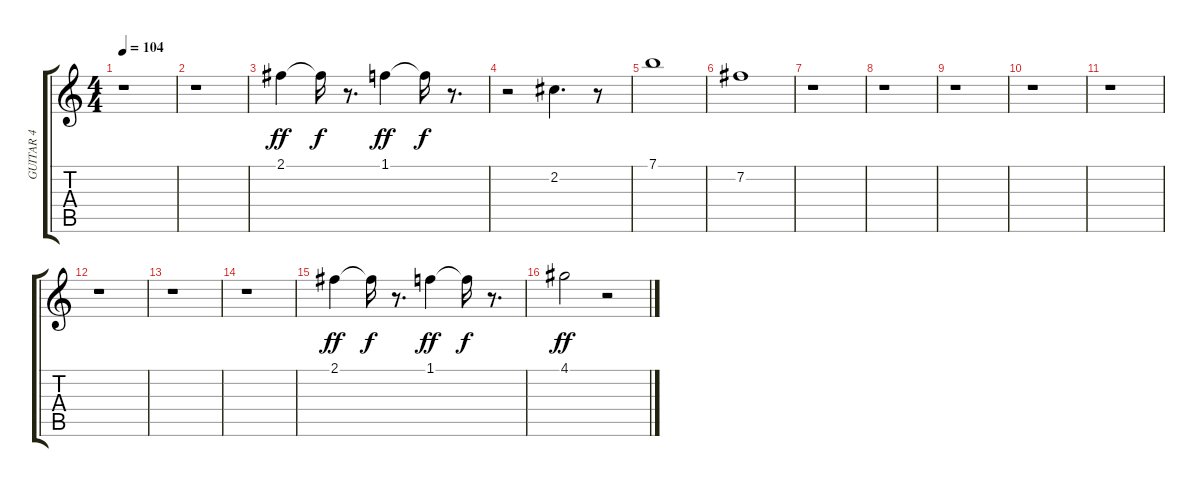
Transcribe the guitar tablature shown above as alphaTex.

\track ("GUITAR 4" "GUITAR 4") {instrument overdrivenguitar}
\staff {score tabs}
\tuning (E4 B3 G3 D3 A2 E2) {hide}
\ts (4 4)
\tempo 104
\clef g2
\ks c
r.1{dy ff} |
r.1 |
2.1.4 2.1{t}.16{dy f} r.8{d} 1.1.4{dy ff volume 0} 1.1{t}.16{dy f} r.8{d} |
r.2 2.2.4{d volume 0} r.8 |
7.1.1{volume 0} |
7.2.1{volume 14} |
r.1 |
r.1 |
r.1 |
r.1 |
r.1 |
r.1 |
r.1 |
r.1 |
2.1.4{dy ff volume 0} 2.1{t}.16{dy f} r.8{d} 1.1.4{dy ff volume 0} 1.1{t}.16{dy f} r.8{d} |
4.1.2{dy ff volume 0} r.2
